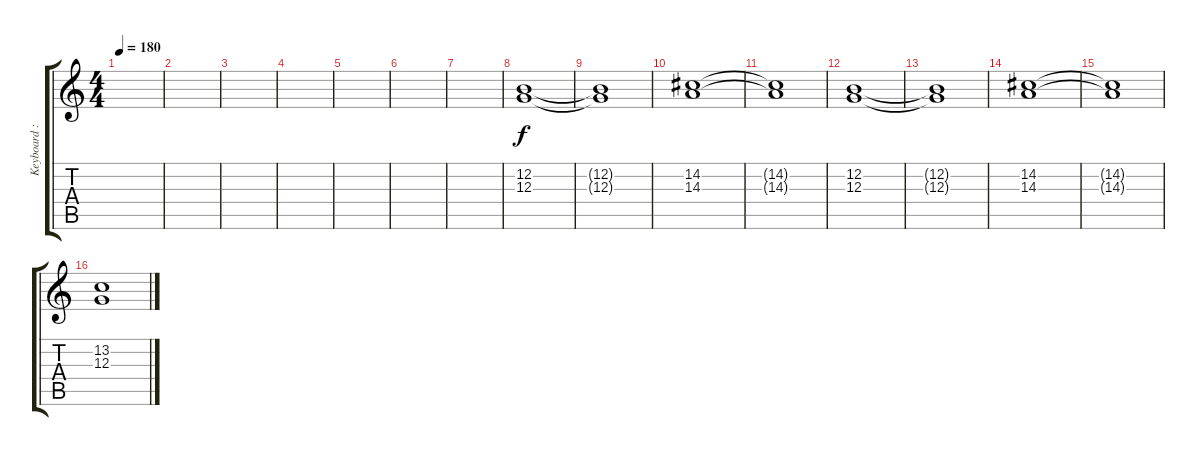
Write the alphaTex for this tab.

\track ("Keyboard : Kotobuki Tsumugi" "Keyboard :") {instrument lead2sawtooth}
\staff {score tabs}
\tuning (E4 B3 G3 D3 A2 E2) {hide}
\ts (4 4)
\tempo 180
\clef g2
\ks c
|
|
|
|
|
|
|
(12.2 12.3).1 |
(12.2{t} 12.3{t}).1 |
(14.2 14.3).1 |
(14.2{t} 14.3{t}).1 |
(12.2 12.3).1 |
(12.2{t} 12.3{t}).1 |
(14.2 14.3).1 |
(14.2{t} 14.3{t}).1 |
(13.2 12.3).1
